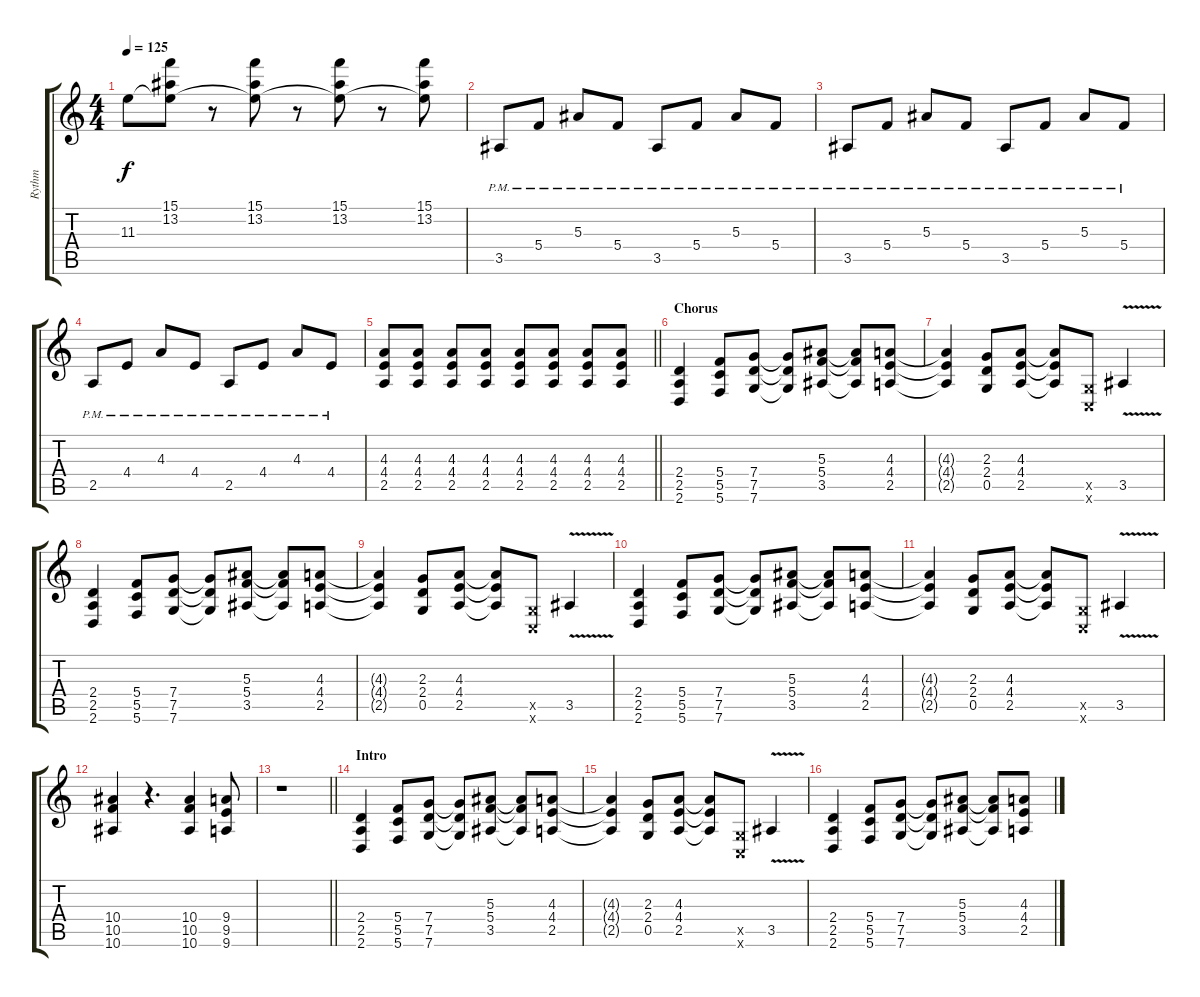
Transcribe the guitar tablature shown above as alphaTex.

\track ("Rythm" "Rythm") {instrument distortionguitar}
\staff {score tabs}
\tuning (D4 A3 F3 C3 G2 C2) {hide}
\ts (4 4)
\tempo 125
\clef g2
\ks c
11.3{t}.8{dy f} (15.1 13.2 11.3{t}).8 r.8 (15.1 13.2 11.3{t}).8 r.8 (15.1 13.2 11.3{t}).8 r.8 (15.1 13.2 11.3{t}).8 |
3.5{pm}.8{instrument distortionguitar} 5.4{pm}.8 5.3{pm}.8 5.4{pm}.8 3.5{pm}.8 5.4{pm}.8 5.3{pm}.8 5.4{pm}.8 |
3.5{pm}.8 5.4{pm}.8 5.3{pm}.8 5.4{pm}.8 3.5{pm}.8 5.4{pm}.8 5.3{pm}.8 5.4{pm}.8 |
2.5{pm}.8 4.4{pm}.8 4.3{pm}.8 4.4{pm}.8 2.5{pm}.8 4.4{pm}.8 4.3{pm}.8 4.4{pm}.8 |
\barLineRight lightlight
(4.3 4.4 2.5).8 (4.3 4.4 2.5).8 (4.3 4.4 2.5).8 (4.3 4.4 2.5).8 (4.3 4.4 2.5).8 (4.3 4.4 2.5).8 (4.3 4.4 2.5).8 (4.3 4.4 2.5).8 |
\section ("" "Chorus")
(2.4 2.5 2.6).4 (5.4 5.5 5.6).8 (7.4 7.5 7.6).8 (7.4{t} 7.5{t} 7.6{t}).8 (5.3 5.4 3.5).8 (5.3{t} 5.4{t} 3.5{t}).8 (4.3 4.4 2.5).8 |
(4.3{t} 4.4{t} 2.5{t}).4 (2.3 2.4 0.5).8 (4.3 4.4 2.5).8 (4.3{t} 4.4{t} 2.5{t}).8 (0.5{x} 0.6{x}).8 3.5{v}.4 |
(2.4 2.5 2.6).4 (5.4 5.5 5.6).8 (7.4 7.5 7.6).8 (7.4{t} 7.5{t} 7.6{t}).8 (5.3 5.4 3.5).8 (5.3{t} 5.4{t} 3.5{t}).8 (4.3 4.4 2.5).8 |
(4.3{t} 4.4{t} 2.5{t}).4 (2.3 2.4 0.5).8 (4.3 4.4 2.5).8 (4.3{t} 4.4{t} 2.5{t}).8 (0.5{x} 0.6{x}).8 3.5{v}.4 |
(2.4 2.5 2.6).4 (5.4 5.5 5.6).8 (7.4 7.5 7.6).8 (7.4{t} 7.5{t} 7.6{t}).8 (5.3 5.4 3.5).8 (5.3{t} 5.4{t} 3.5{t}).8 (4.3 4.4 2.5).8 |
(4.3{t} 4.4{t} 2.5{t}).4 (2.3 2.4 0.5).8 (4.3 4.4 2.5).8 (4.3{t} 4.4{t} 2.5{t}).8 (0.5{x} 0.6{x}).8 3.5{v}.4 |
(10.4 10.5 10.6).4 r.4{d} (10.4 10.5 10.6).4 (9.4 9.5 9.6).8 |
\barLineRight lightlight
r.1 |
\section ("" "Intro")
(2.4 2.5 2.6).4 (5.4 5.5 5.6).8 (7.4 7.5 7.6).8 (7.4{t} 7.5{t} 7.6{t}).8 (5.3 5.4 3.5).8 (5.3{t} 5.4{t} 3.5{t}).8 (4.3 4.4 2.5).8 |
(4.3{t} 4.4{t} 2.5{t}).4 (2.3 2.4 0.5).8 (4.3 4.4 2.5).8 (4.3{t} 4.4{t} 2.5{t}).8 (0.5{x} 0.6{x}).8 3.5{v}.4 |
(2.4 2.5 2.6).4 (5.4 5.5 5.6).8 (7.4 7.5 7.6).8 (7.4{t} 7.5{t} 7.6{t}).8 (5.3 5.4 3.5).8 (5.3{t} 5.4{t} 3.5{t}).8 (4.3 4.4 2.5).8
